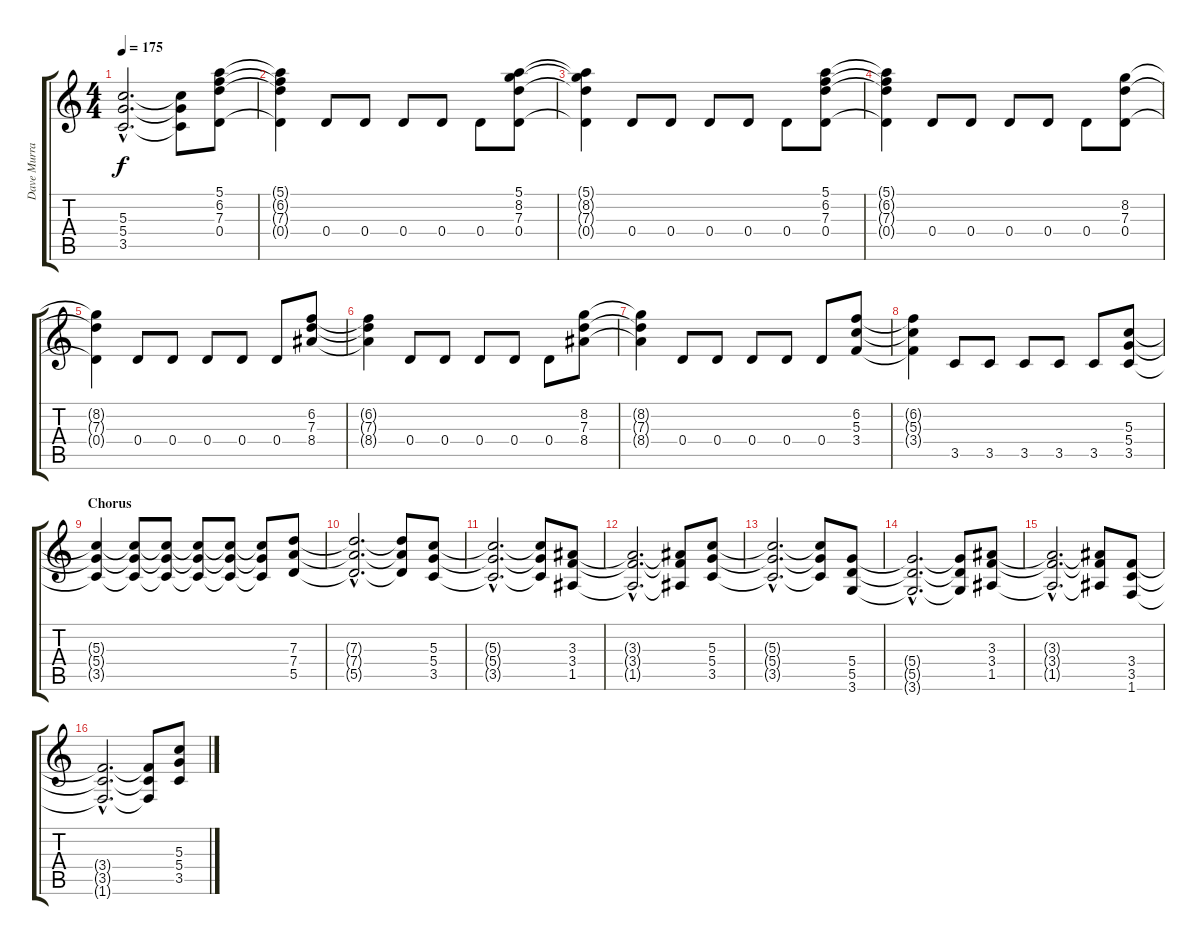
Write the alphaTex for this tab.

\track ("Dave Murray" "Dave Murra") {instrument distortionguitar}
\staff {score tabs}
\tuning (E4 B3 G3 D3 A2 E2) {hide}
\ts (4 4)
\tempo 175
\clef g2
\ks c
(5.3{hac t} 5.4{hac t} 3.5{hac t}).2{d dy f} (5.3{t} 5.4{t} 3.5{t}).8 (5.1 6.2 7.3 0.4).8 |
(5.1{t} 6.2{t} 7.3{t} 0.4{t}).4 0.4.8 0.4.8 0.4.8 0.4.8 0.4.8 (5.1 8.2 7.3 0.4).8 |
(5.1{t} 8.2{t} 7.3{t} 0.4{t}).4 0.4.8 0.4.8 0.4.8 0.4.8 0.4.8 (5.1 6.2 7.3 0.4).8 |
(5.1{t} 6.2{t} 7.3{t} 0.4{t}).4 0.4.8 0.4.8 0.4.8 0.4.8 0.4.8 (8.2 7.3 0.4).8 |
(8.2{t} 7.3{t} 0.4{t}).4 0.4.8 0.4.8 0.4.8 0.4.8 0.4.8 (6.2 7.3 8.4).8 |
(6.2{t} 7.3{t} 8.4{t}).4 0.4.8 0.4.8 0.4.8 0.4.8 0.4.8 (8.2 7.3 8.4).8 |
(8.2{t} 7.3{t} 8.4{t}).4 0.4.8 0.4.8 0.4.8 0.4.8 0.4.8 (6.2 5.3 3.4).8 |
(6.2{t} 5.3{t} 3.4{t}).4 3.5.8 3.5.8 3.5.8 3.5.8 3.5.8 (5.3 5.4 3.5).8 |
\section ("" "Chorus")
(5.3{t} 5.4{t} 3.5{t}).4 (5.3{t} 5.4{t} 3.5{t}).8 (5.3{t} 5.4{t} 3.5{t}).8 (5.3{t} 5.4{t} 3.5{t}).8 (5.3{t} 5.4{t} 3.5{t}).8 (5.3{t} 5.4{t} 3.5{t}).8 (7.3 7.4 5.5).8 |
(7.3{hac t} 7.4{hac t} 5.5{hac t}).2{d} (7.3{t} 7.4{t} 5.5{t}).8 (5.3 5.4 3.5).8 |
(5.3{hac t} 5.4{hac t} 3.5{hac t}).2{d} (5.3{t} 5.4{t} 3.5{t}).8 (3.3 3.4 1.5).8 |
(3.3{hac t} 3.4{hac t} 1.5{hac t}).2{d} (3.3{t} 3.4{t} 1.5{t}).8 (5.3 5.4 3.5).8 |
(5.3{hac t} 5.4{hac t} 3.5{hac t}).2{d} (5.3{t} 5.4{t} 3.5{t}).8 (5.4 5.5 3.6).8 |
(5.4{hac t} 5.5{hac t} 3.6{hac t}).2{d} (5.4{t} 5.5{t} 3.6{t}).8 (3.3 3.4 1.5).8 |
(3.3{hac t} 3.4{hac t} 1.5{hac t}).2{d} (3.3{t} 3.4{t} 1.5{t}).8 (3.4 3.5 1.6).8 |
(3.4{hac t} 3.5{hac t} 1.6{hac t}).2{d} (3.4{t} 3.5{t} 1.6{t}).8 (5.3 5.4 3.5).8
